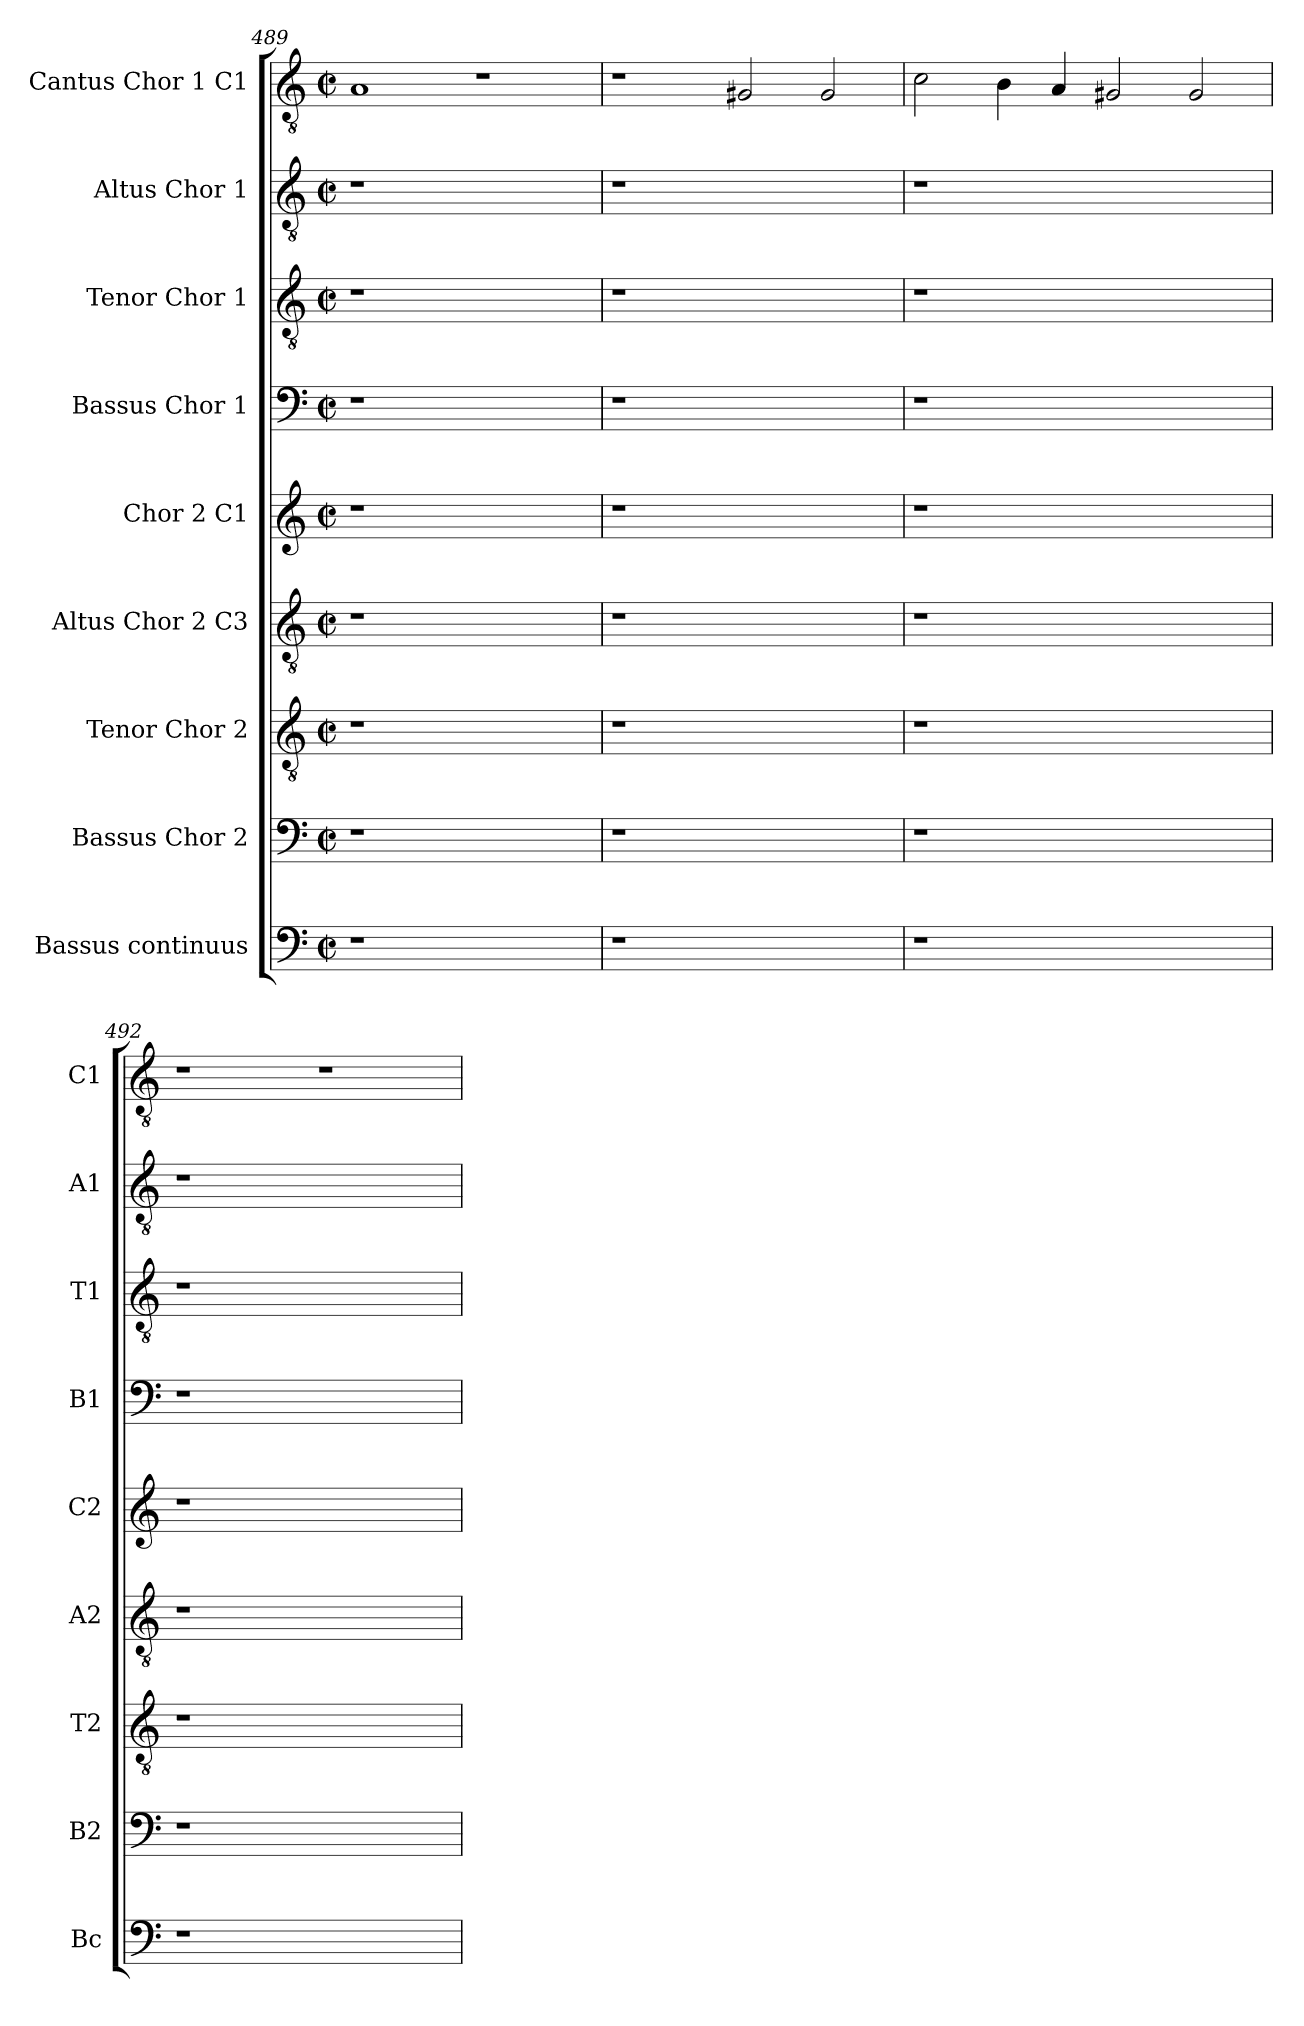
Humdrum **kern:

**kern	**kern	**kern	**kern	**kern	**kern	**kern	**kern	**kern
*part9	*part8	*part7	*part6	*part5	*part4	*part3	*part2	*part1
*staff9	*staff8	*staff7	*staff6	*staff5	*staff4	*staff3	*staff2	*staff1
*I"Bassus continuus	*I"Bassus Chor 2	*I"Tenor Chor 2	*I"Altus Chor 2 C3	*I"Chor 2 C1	*I"Bassus Chor 1	*I"Tenor Chor 1	*I"Altus Chor 1	*I"Cantus Chor 1 C1
*I'Bc	*I'B2	*I'T2	*I'A2	*I'C2	*I'B1	*I'T1	*I'A1	*I'C1
*clefF4	*clefF4	*clefGv2	*clefGv2	*clefG2	*clefF4	*clefGv2	*clefGv2	*clefGv2
*ITrd7c12	*	*	*	*	*	*	*	*
*k[]	*k[]	*k[]	*k[]	*k[]	*k[]	*k[]	*k[]	*k[]
*C:	*C:	*C:	*C:	*C:	*C:	*C:	*C:	*C:
*M2/2	*M2/2	*M2/2	*M2/2	*M2/2	*M2/2	*M2/2	*M2/2	*M2/2
*met(c|)	*met(c|)	*met(c|)	*met(c|)	*met(c|)	*met(c|)	*met(c|)	*met(c|)	*met(c|)
=489	=489	=489	=489	=489	=489	=489	=489	=489
1r	1r	1r	1r	1r	1r	1r	1r	1A
1ryy	1ryy	1ryy	1ryy	1ryy	1ryy	1ryy	1ryy	1r
=490	=490	=490	=490	=490	=490	=490	=490	=490
1r	1r	1r	1r	1r	1r	1r	1r	1r
1ryy	1ryy	1ryy	1ryy	1ryy	1ryy	1ryy	1ryy	2G#X/
.	.	.	.	.	.	.	.	2G#/
=491	=491	=491	=491	=491	=491	=491	=491	=491
1r	1r	1r	1r	1r	1r	1r	1r	2c\
.	.	.	.	.	.	.	.	4B\
.	.	.	.	.	.	.	.	4A/
1ryy	1ryy	1ryy	1ryy	1ryy	1ryy	1ryy	1ryy	2G#X/
.	.	.	.	.	.	.	.	2G#/
=492	=492	=492	=492	=492	=492	=492	=492	=492
1r	1r	1r	1r	1r	1r	1r	1r	1r
1ryy	1ryy	1ryy	1ryy	1ryy	1ryy	1ryy	1ryy	1r
=	=	=	=	=	=	=	=	=
*-	*-	*-	*-	*-	*-	*-	*-	*-
